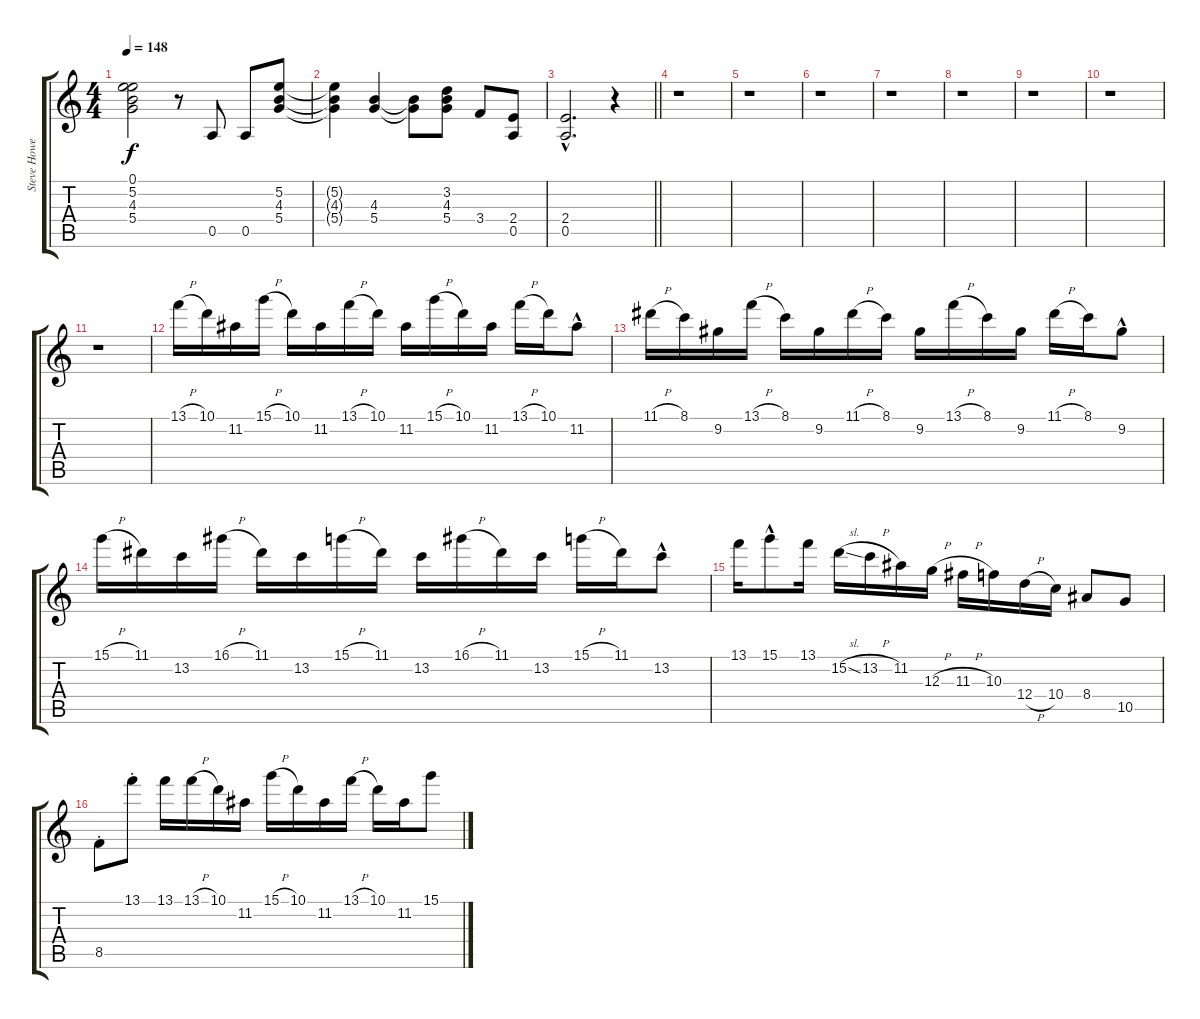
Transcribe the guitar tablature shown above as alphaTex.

\track ("Steve Howe 2" "Steve Howe") {instrument electricguitarjazz}
\staff {score tabs}
\tuning (E4 B3 G3 D3 A2 E2) {hide}
\ts (4 4)
\tempo 148
\clef g2
\ks c
(0.1{t} 5.2{t} 4.3{t} 5.4{t}).2{dy f} r.8 0.5.8 0.5.8 (5.2 4.3 5.4).8 |
(5.2{t} 4.3{t} 5.4{t}).4 (4.3 5.4).4 (4.3{t} 5.4{t}).8 (3.2 4.3 5.4).8 3.4.8 (2.4 0.5).8 |
\barLineRight lightlight
(2.4{hac} 0.5{hac}).2{d} r.4 |
r.1 |
r.1 |
r.1 |
r.1 |
r.1 |
r.1 |
r.1 |
r.1 |
13.1{h}.16{instrument electricguitarjazz} 10.1.16 11.2.16 15.1{h}.16 10.1.16 11.2.16 13.1{h}.16 10.1.16 11.2.16 15.1{h}.16 10.1.16 11.2.16 13.1{h}.16 10.1.16 11.2{hac}.8 |
11.1{h}.16 8.1.16 9.2.16 13.1{h}.16 8.1.16 9.2.16 11.1{h}.16 8.1.16 9.2.16 13.1{h}.16 8.1.16 9.2.16 11.1{h}.16 8.1.16 9.2{hac}.8 |
15.1{h}.16 11.1.16 13.2.16 16.1{h}.16 11.1.16 13.2.16 15.1{h}.16 11.1.16 13.2.16 16.1{h}.16 11.1.16 13.2.16 15.1{h}.16 11.1.16 13.2{hac}.8 |
13.1.16 15.1{hac}.8 13.1.16 15.2{sl}.16 13.2{h}.16 11.2.16 12.3{h}.16 11.3{h}.16 10.3.16 12.4{h}.16 10.4.16 8.4.8 10.5.8 |
8.5{st}.8 13.1{st}.8 13.1.16 13.1{h}.16 10.1.16 11.2.16 15.1{h}.16 10.1.16 11.2.16 13.1{h}.16 10.1.16 11.2.16 15.1.8
